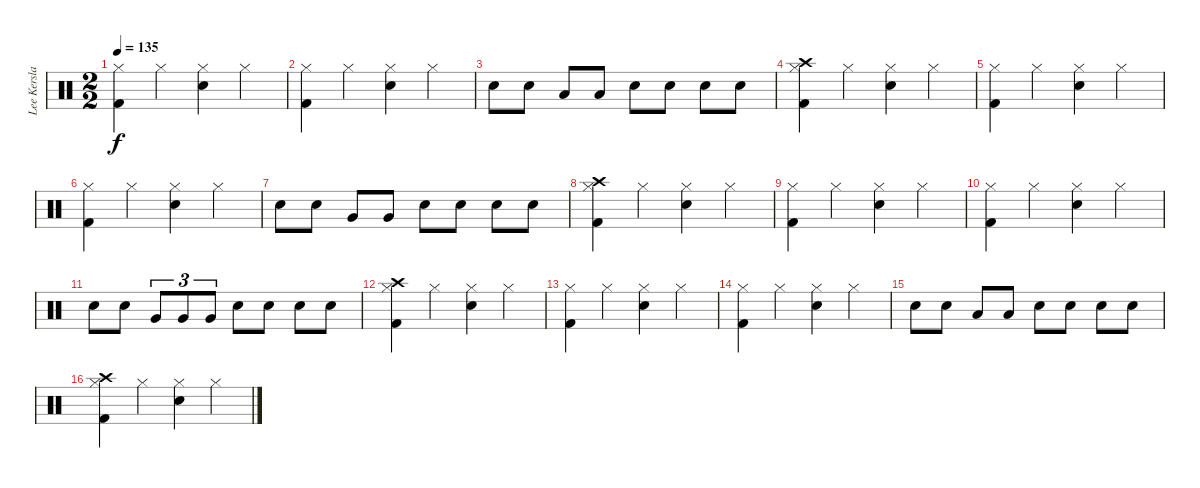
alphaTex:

\track ("Lee Kerslake" "Lee Kersla") {instrument percussion}
\staff {score}
\articulation defaults
\ts (2 2)
\tempo 135
\clef neutral
\ks c
("Kick (hit) 2" "Hi-Hat (closed)").4{dy f} "Hi-Hat (closed)".4 ("Snare (hit) 2" "Hi-Hat (closed)").4 "Hi-Hat (closed)".4 |
("Kick (hit) 2" "Hi-Hat (closed)").4 "Hi-Hat (closed)".4 ("Snare (hit) 2" "Hi-Hat (closed)").4 "Hi-Hat (closed)".4 |
"Snare (hit) 2".8 "Snare (hit) 2".8 "Low Floor Tom (hit)".8 "Low Floor Tom (hit)".8 "Electric Snare (hit)".8 "Electric Snare (hit)".8 "Snare (hit) 2".8 "Snare (hit) 2".8 |
("Kick (hit) 2" "Hi-Hat (closed)" "Crash high (hit)").4 "Hi-Hat (closed)".4 ("Snare (hit) 2" "Hi-Hat (closed)").4 "Hi-Hat (closed)".4 |
("Hi-Hat (closed)" "Kick (hit) 2").4 "Hi-Hat (closed)".4 ("Snare (hit) 2" "Hi-Hat (closed)").4 "Hi-Hat (closed)".4 |
("Kick (hit) 2" "Hi-Hat (closed)").4 "Hi-Hat (closed)".4 ("Snare (hit) 2" "Hi-Hat (closed)").4 "Hi-Hat (closed)".4 |
"Snare (hit) 2".8 "Snare (hit) 2".8 "Very Low Tom (hit)".8 "Very Low Tom (hit)".8 "Electric Snare (hit)".8 "Electric Snare (hit)".8 "Snare (hit) 2".8 "Snare (hit) 2".8 |
("Kick (hit) 2" "Hi-Hat (closed)" "Crash high (hit)").4 "Hi-Hat (closed)".4 ("Snare (hit) 2" "Hi-Hat (closed)").4 "Hi-Hat (closed)".4 |
("Kick (hit) 2" "Hi-Hat (closed)").4 "Hi-Hat (closed)".4 ("Snare (hit) 2" "Hi-Hat (closed)").4 "Hi-Hat (closed)".4 |
("Kick (hit) 2" "Hi-Hat (closed)").4 "Hi-Hat (closed)".4 ("Snare (hit) 2" "Hi-Hat (closed)").4 "Hi-Hat (closed)".4 |
"Snare (hit) 2".8 "Snare (hit) 2".8 "Very Low Tom (hit)".8{tu (3 2)} "Very Low Tom (hit)".8{tu (3 2)} "Very Low Tom (hit)".8{tu (3 2)} "Electric Snare (hit)".8 "Electric Snare (hit)".8 "Snare (hit) 2".8 "Snare (hit) 2".8 |
("Kick (hit) 2" "Hi-Hat (closed)" "Crash high (hit)").4 "Hi-Hat (closed)".4 ("Snare (hit) 2" "Hi-Hat (closed)").4 "Hi-Hat (closed)".4 |
("Kick (hit) 2" "Hi-Hat (closed)").4 "Hi-Hat (closed)".4 ("Snare (hit) 2" "Hi-Hat (closed)").4 "Hi-Hat (closed)".4 |
("Kick (hit) 2" "Hi-Hat (closed)").4 "Hi-Hat (closed)".4 ("Snare (hit) 2" "Hi-Hat (closed)").4 "Hi-Hat (closed)".4 |
"Snare (hit) 2".8 "Snare (hit) 2".8 "Low Tom (hit)".8 "Low Tom (hit)".8 "Electric Snare (hit)".8 "Electric Snare (hit)".8 "Snare (hit) 2".8 "Snare (hit) 2".8 |
("Kick (hit) 2" "Hi-Hat (closed)" "Crash high (hit)").4 "Hi-Hat (closed)".4 ("Snare (hit) 2" "Hi-Hat (closed)").4 "Hi-Hat (closed)".4
